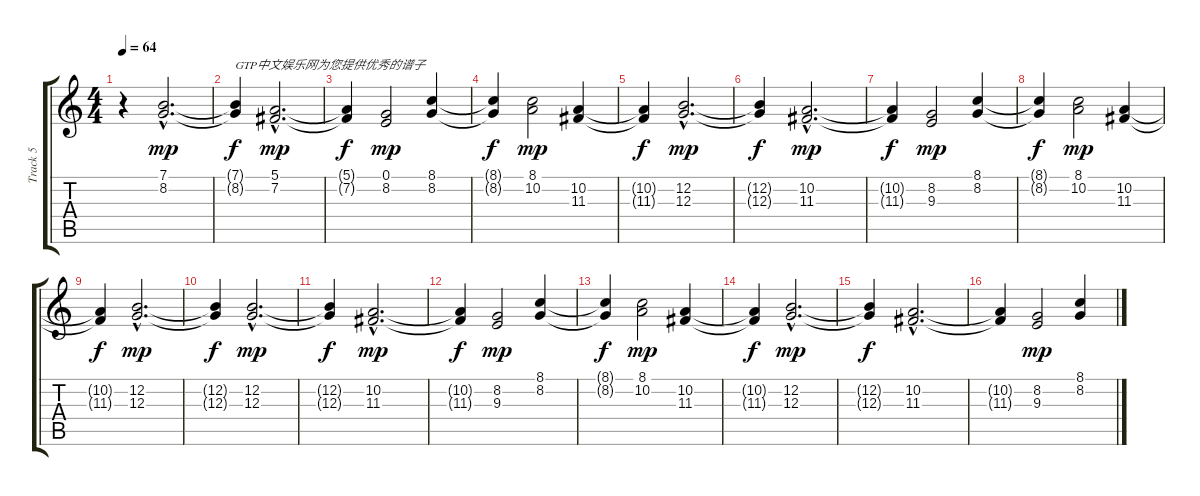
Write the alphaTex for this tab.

\track ("Track 5" "Track 5") {instrument stringensemble1}
\staff {score tabs}
\tuning (E4 B3 G3 D3 A2 E2) {hide}
\ts (4 4)
\tempo 64
\clef g2
\ks c
r.4{dy mp instrument stringensemble1} (7.1{hac} 8.2{hac}).2{d} |
(7.1{t} 8.2{t}).4{txt "GTP中文娱乐网为您提供优秀的谱子" dy f} (5.1{hac} 7.2{hac}).2{d dy mp} |
(5.1{t} 7.2{t}).4{dy f} (0.1 8.2).2{dy mp} (8.1 8.2).4 |
(8.1{t} 8.2{t}).4{dy f} (8.1 10.2).2{dy mp} (10.2 11.3).4 |
(10.2{t} 11.3{t}).4{dy f} (12.2{hac} 12.3{hac}).2{d dy mp} |
(12.2{t} 12.3{t}).4{dy f} (10.2{hac} 11.3{hac}).2{d dy mp} |
(10.2{t} 11.3{t}).4{dy f} (8.2 9.3).2{dy mp} (8.1 8.2).4 |
(8.1{t} 8.2{t}).4{dy f} (8.1 10.2).2{dy mp} (10.2 11.3).4 |
(10.2{t} 11.3{t}).4{dy f} (12.2{hac} 12.3{hac}).2{d dy mp} |
(12.2{t} 12.3{t}).4{dy f} (12.2{hac} 12.3{hac}).2{d dy mp} |
(12.2{t} 12.3{t}).4{dy f} (10.2{hac} 11.3{hac}).2{d dy mp} |
(10.2{t} 11.3{t}).4{dy f} (8.2 9.3).2{dy mp} (8.1 8.2).4 |
(8.1{t} 8.2{t}).4{dy f} (8.1 10.2).2{dy mp} (10.2 11.3).4 |
(10.2{t} 11.3{t}).4{dy f} (12.2{hac} 12.3{hac}).2{d dy mp} |
(12.2{t} 12.3{t}).4{dy f} (10.2{hac} 11.3{hac}).2{d} |
(10.2{t} 11.3{t}).4 (8.2 9.3).2{dy mp} (8.1 8.2).4
